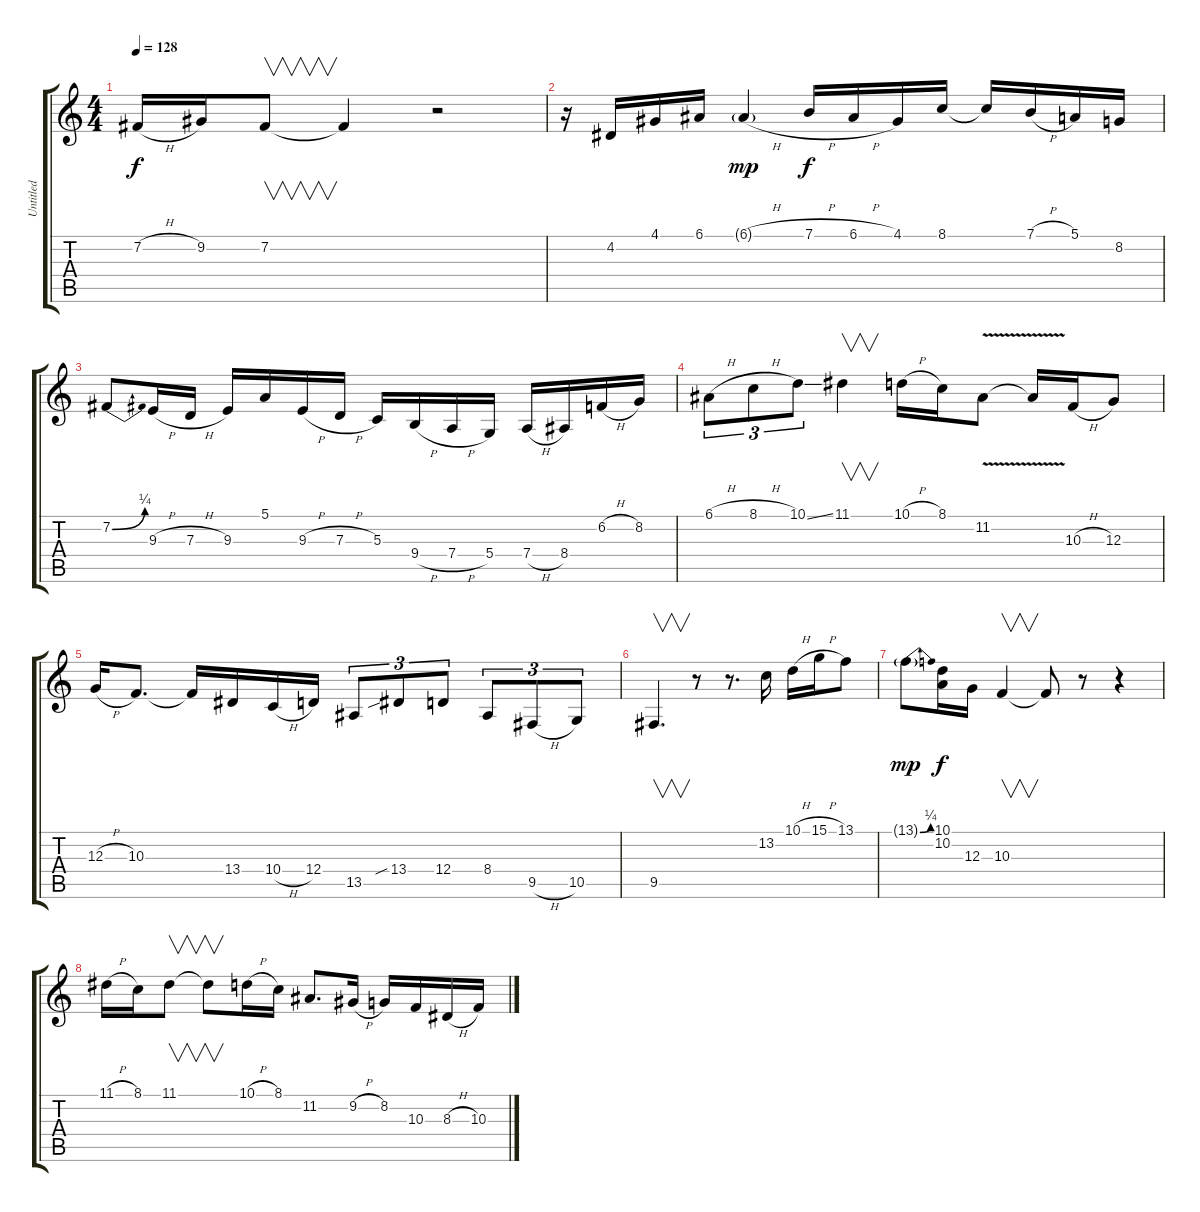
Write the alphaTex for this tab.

\track ("Untitled" "Untitled") {instrument sopranosax}
\staff {score tabs}
\tuning (E4 B3 G3 D3 A2 E2) {hide}
\ts (4 4)
\tempo 128
\clef g2
\ks c
7.2{h}.16{dy f} 9.2.16 7.2.8{v} 7.2{t}.4 r.2 |
r.16 4.2.16 4.1.16 6.1.16 6.1{h g}.4{dy mp} 7.1{h}.16{dy f} 6.1{h}.16 4.1.16 8.1.16 8.1{t}.16 7.1{h}.16 5.1.16 8.2.16 |
7.2{be (bend 0 0 60 1)}.8 9.3{h}.16 7.3{h}.16 9.3.16 5.1.16 9.3{h}.16 7.3{h}.16 5.3.16 9.4{h}.16 7.4{h}.16 5.4.16 7.4{h}.16 8.4.16 6.2{h}.16 8.2.16 |
6.1{h}.8{tu (3 2)} 8.1{h}.8{tu (3 2)} 10.1{ss}.8{tu (3 2)} 11.1.4{v} 10.1{h}.16 8.1.16 11.2{v}.8 11.2{t}.16 10.3{h}.16 12.3.8 |
12.3{h}.16 10.3.8{d} 10.3{t}.16 13.4.16 10.4{h}.16 12.4.16 13.5.8{tu (3 2)} 13.4{sib}.8{tu (3 2)} 12.4.8{tu (3 2)} 8.4.8{tu (3 2)} 9.5{h}.8{tu (3 2)} 10.5.8{tu (3 2)} |
9.5.4{v d} r.8 r.8{d} 13.2.16 10.1{h}.16 15.1{h}.16 13.1.8 |
13.1{be (bend 0 0 60 1) g}.8{dy mp} (10.1 10.2).16{dy f} 12.3.16 10.3.4{v} 10.3{t}.8 r.8 r.4 |
11.1{h}.16 8.1.16 11.1.8{v} 11.1{t}.8{v} 10.1{h}.16 8.1.16 11.2.8{d} 9.2{h}.16 8.2.16 10.3.16 8.3{h}.16 10.3.16
